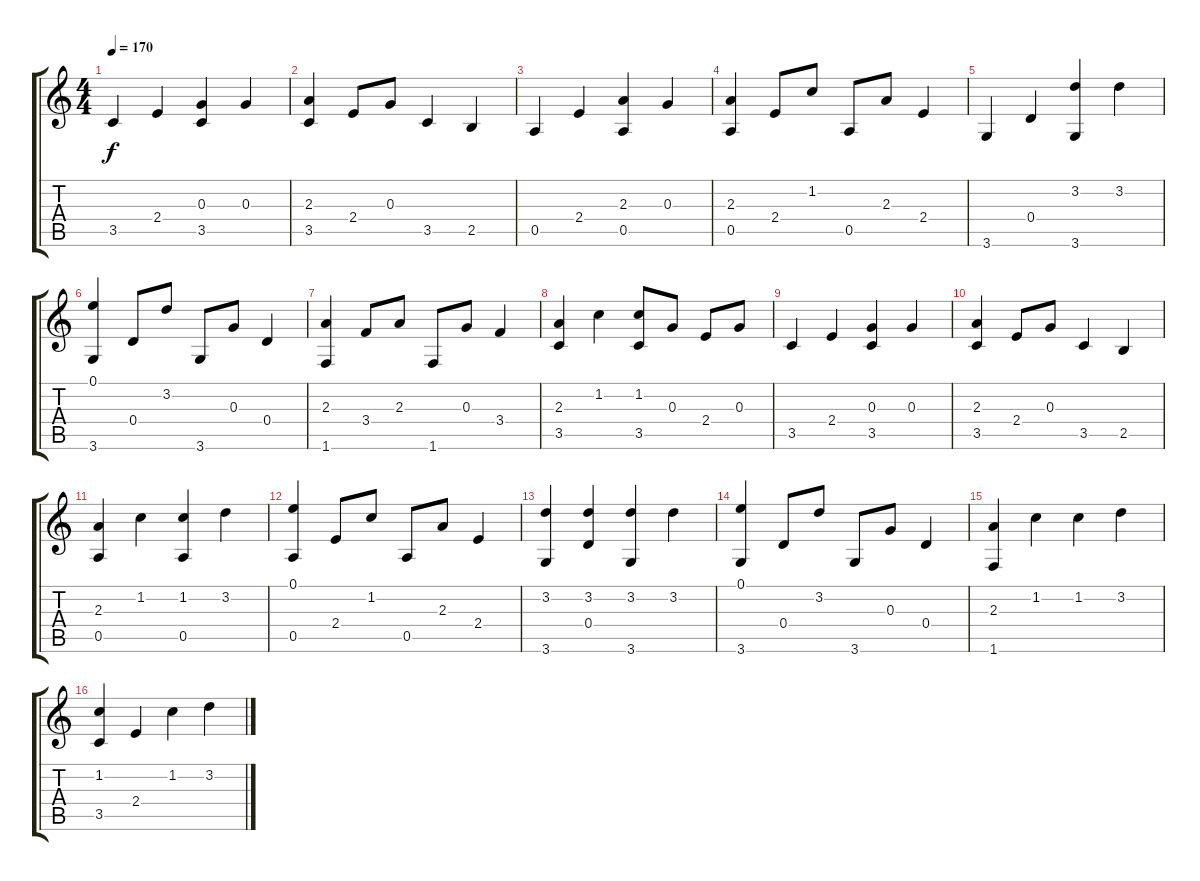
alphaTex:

\track "" {instrument acousticguitarnylon}
\staff {score tabs}
\tuning (E4 B3 G3 D3 A2 E2) {hide}
\ts (4 4)
\tempo 170
\clef g2
\ks c
3.5.4{dy f instrument acousticguitarnylon} 2.4.4 (0.3 3.5).4 0.3.4 |
(2.3 3.5).4 2.4.8 0.3.8 3.5.4 2.5.4 |
0.5.4 2.4.4 (2.3 0.5).4 0.3.4 |
(2.3 0.5).4 2.4.8 1.2.8 0.5.8 2.3.8 2.4.4 |
3.6.4 0.4.4 (3.2 3.6).4 3.2.4 |
(0.1 3.6).4 0.4.8 3.2.8 3.6.8 0.3.8 0.4.4 |
(2.3 1.6).4 3.4.8 2.3.8 1.6.8 0.3.8 3.4.4 |
(2.3 3.5).4 1.2.4 (1.2 3.5).8 0.3.8 2.4.8 0.3.8 |
3.5.4 2.4.4 (0.3 3.5).4 0.3.4 |
(2.3 3.5).4 2.4.8 0.3.8 3.5.4 2.5.4 |
(2.3 0.5).4 1.2.4 (1.2 0.5).4 3.2.4 |
(0.1 0.5).4 2.4.8 1.2.8 0.5.8 2.3.8 2.4.4 |
(3.2 3.6).4 (3.2 0.4).4 (3.2 3.6).4 3.2.4 |
(0.1 3.6).4 0.4.8 3.2.8 3.6.8 0.3.8 0.4.4 |
(2.3 1.6).4 1.2.4 1.2.4 3.2.4 |
(1.2 3.5).4 2.4.4 1.2.4 3.2.4
